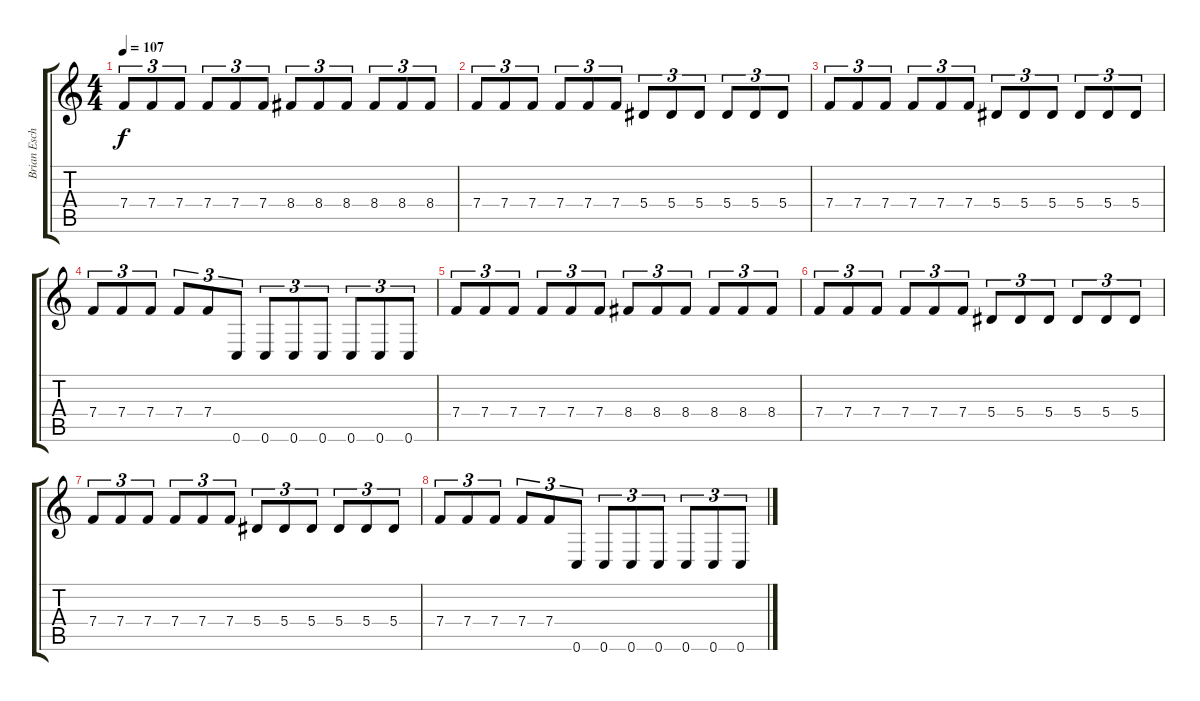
\track ("Brian Eschbach (Additional Guitar)" "Brian Esch") {instrument distortionguitar}
\staff {score tabs}
\tuning (C4 G3 Eb3 Bb2 F2 C2) {hide}
\ts (4 4)
\tempo 107
\clef g2
\ks c
7.4.8{tu (3 2) dy f} 7.4.8{tu (3 2)} 7.4.8{tu (3 2)} 7.4.8{tu (3 2)} 7.4.8{tu (3 2)} 7.4.8{tu (3 2)} 8.4.8{tu (3 2)} 8.4.8{tu (3 2)} 8.4.8{tu (3 2)} 8.4.8{tu (3 2)} 8.4.8{tu (3 2)} 8.4.8{tu (3 2)} |
7.4.8{tu (3 2)} 7.4.8{tu (3 2)} 7.4.8{tu (3 2)} 7.4.8{tu (3 2)} 7.4.8{tu (3 2)} 7.4.8{tu (3 2)} 5.4.8{tu (3 2)} 5.4.8{tu (3 2)} 5.4.8{tu (3 2)} 5.4.8{tu (3 2)} 5.4.8{tu (3 2)} 5.4.8{tu (3 2)} |
7.4.8{tu (3 2)} 7.4.8{tu (3 2)} 7.4.8{tu (3 2)} 7.4.8{tu (3 2)} 7.4.8{tu (3 2)} 7.4.8{tu (3 2)} 5.4.8{tu (3 2)} 5.4.8{tu (3 2)} 5.4.8{tu (3 2)} 5.4.8{tu (3 2)} 5.4.8{tu (3 2)} 5.4.8{tu (3 2)} |
7.4.8{tu (3 2)} 7.4.8{tu (3 2)} 7.4.8{tu (3 2)} 7.4.8{tu (3 2)} 7.4.8{tu (3 2)} 0.6.8{tu (3 2)} 0.6.8{tu (3 2)} 0.6.8{tu (3 2)} 0.6.8{tu (3 2)} 0.6.8{tu (3 2)} 0.6.8{tu (3 2)} 0.6.8{tu (3 2)} |
7.4.8{tu (3 2)} 7.4.8{tu (3 2)} 7.4.8{tu (3 2)} 7.4.8{tu (3 2)} 7.4.8{tu (3 2)} 7.4.8{tu (3 2)} 8.4.8{tu (3 2)} 8.4.8{tu (3 2)} 8.4.8{tu (3 2)} 8.4.8{tu (3 2)} 8.4.8{tu (3 2)} 8.4.8{tu (3 2)} |
7.4.8{tu (3 2)} 7.4.8{tu (3 2)} 7.4.8{tu (3 2)} 7.4.8{tu (3 2)} 7.4.8{tu (3 2)} 7.4.8{tu (3 2)} 5.4.8{tu (3 2)} 5.4.8{tu (3 2)} 5.4.8{tu (3 2)} 5.4.8{tu (3 2)} 5.4.8{tu (3 2)} 5.4.8{tu (3 2)} |
7.4.8{tu (3 2)} 7.4.8{tu (3 2)} 7.4.8{tu (3 2)} 7.4.8{tu (3 2)} 7.4.8{tu (3 2)} 7.4.8{tu (3 2)} 5.4.8{tu (3 2)} 5.4.8{tu (3 2)} 5.4.8{tu (3 2)} 5.4.8{tu (3 2)} 5.4.8{tu (3 2)} 5.4.8{tu (3 2)} |
7.4.8{tu (3 2)} 7.4.8{tu (3 2)} 7.4.8{tu (3 2)} 7.4.8{tu (3 2)} 7.4.8{tu (3 2)} 0.6.8{tu (3 2)} 0.6.8{tu (3 2)} 0.6.8{tu (3 2)} 0.6.8{tu (3 2)} 0.6.8{tu (3 2)} 0.6.8{tu (3 2)} 0.6.8{tu (3 2)}
